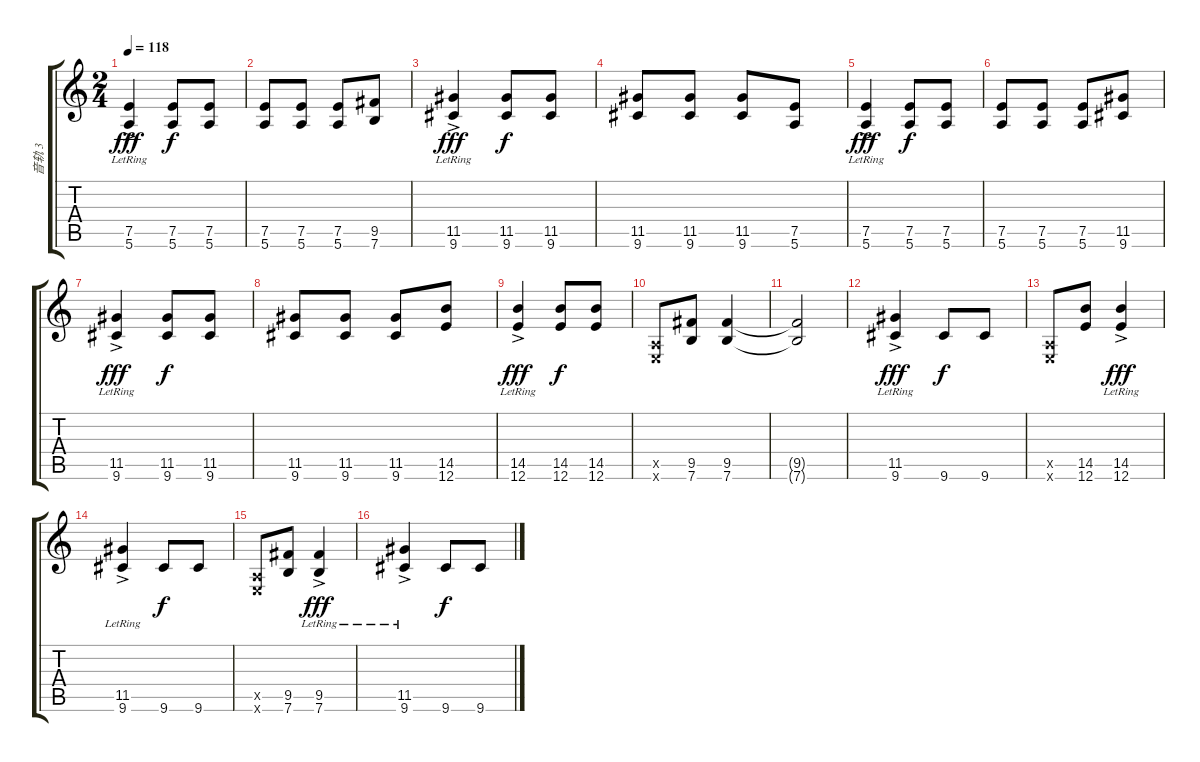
\track ("音轨 3" "音轨 3") {instrument electricguitarjazz}
\staff {score tabs}
\tuning (E4 B3 G3 D3 A2 E2) {hide}
\ts (2 4)
\tempo 118
\clef g2
\ks c
(7.5 5.6{ac lr}).4{dy fff} (7.5 5.6).8{dy f} (7.5 5.6).8 |
(7.5 5.6).8 (7.5 5.6).8 (7.5 5.6).8 (9.5 7.6).8 |
(11.5 9.6{ac lr}).4{dy fff} (11.5 9.6).8{dy f} (11.5 9.6).8 |
(11.5 9.6).8 (11.5 9.6).8 (11.5 9.6).8 (7.5 5.6).8 |
(7.5 5.6{ac lr}).4{dy fff} (7.5 5.6).8{dy f} (7.5 5.6).8 |
(7.5 5.6).8 (7.5 5.6).8 (7.5 5.6).8 (11.5 9.6).8 |
(11.5 9.6{ac lr}).4{dy fff} (11.5 9.6).8{dy f} (11.5 9.6).8 |
(11.5 9.6).8 (11.5 9.6).8 (11.5 9.6).8 (14.5 12.6).8 |
(14.5{lr} 12.6{ac lr}).4{dy fff} (14.5 12.6).8{dy f} (14.5 12.6).8 |
(0.5{x} 0.6{x}).8 (9.5 7.6).8 (9.5 7.6).4 |
(9.5{t} 7.6{t}).2 |
(11.5{ac lr} 9.6{ac lr}).4{dy fff} 9.6.8{dy f} 9.6.8 |
(0.5{x} 0.6{x}).8 (14.5 12.6).8 (14.5{ac lr} 12.6{ac lr}).4{dy fff} |
(11.5{ac lr} 9.6{ac lr}).4 9.6.8{dy f} 9.6.8 |
(0.5{x} 0.6{x}).8 (9.5 7.6).8 (9.5{ac lr} 7.6{ac lr}).4{dy fff} |
(11.5{ac lr} 9.6{ac lr}).4 9.6.8{dy f} 9.6.8
